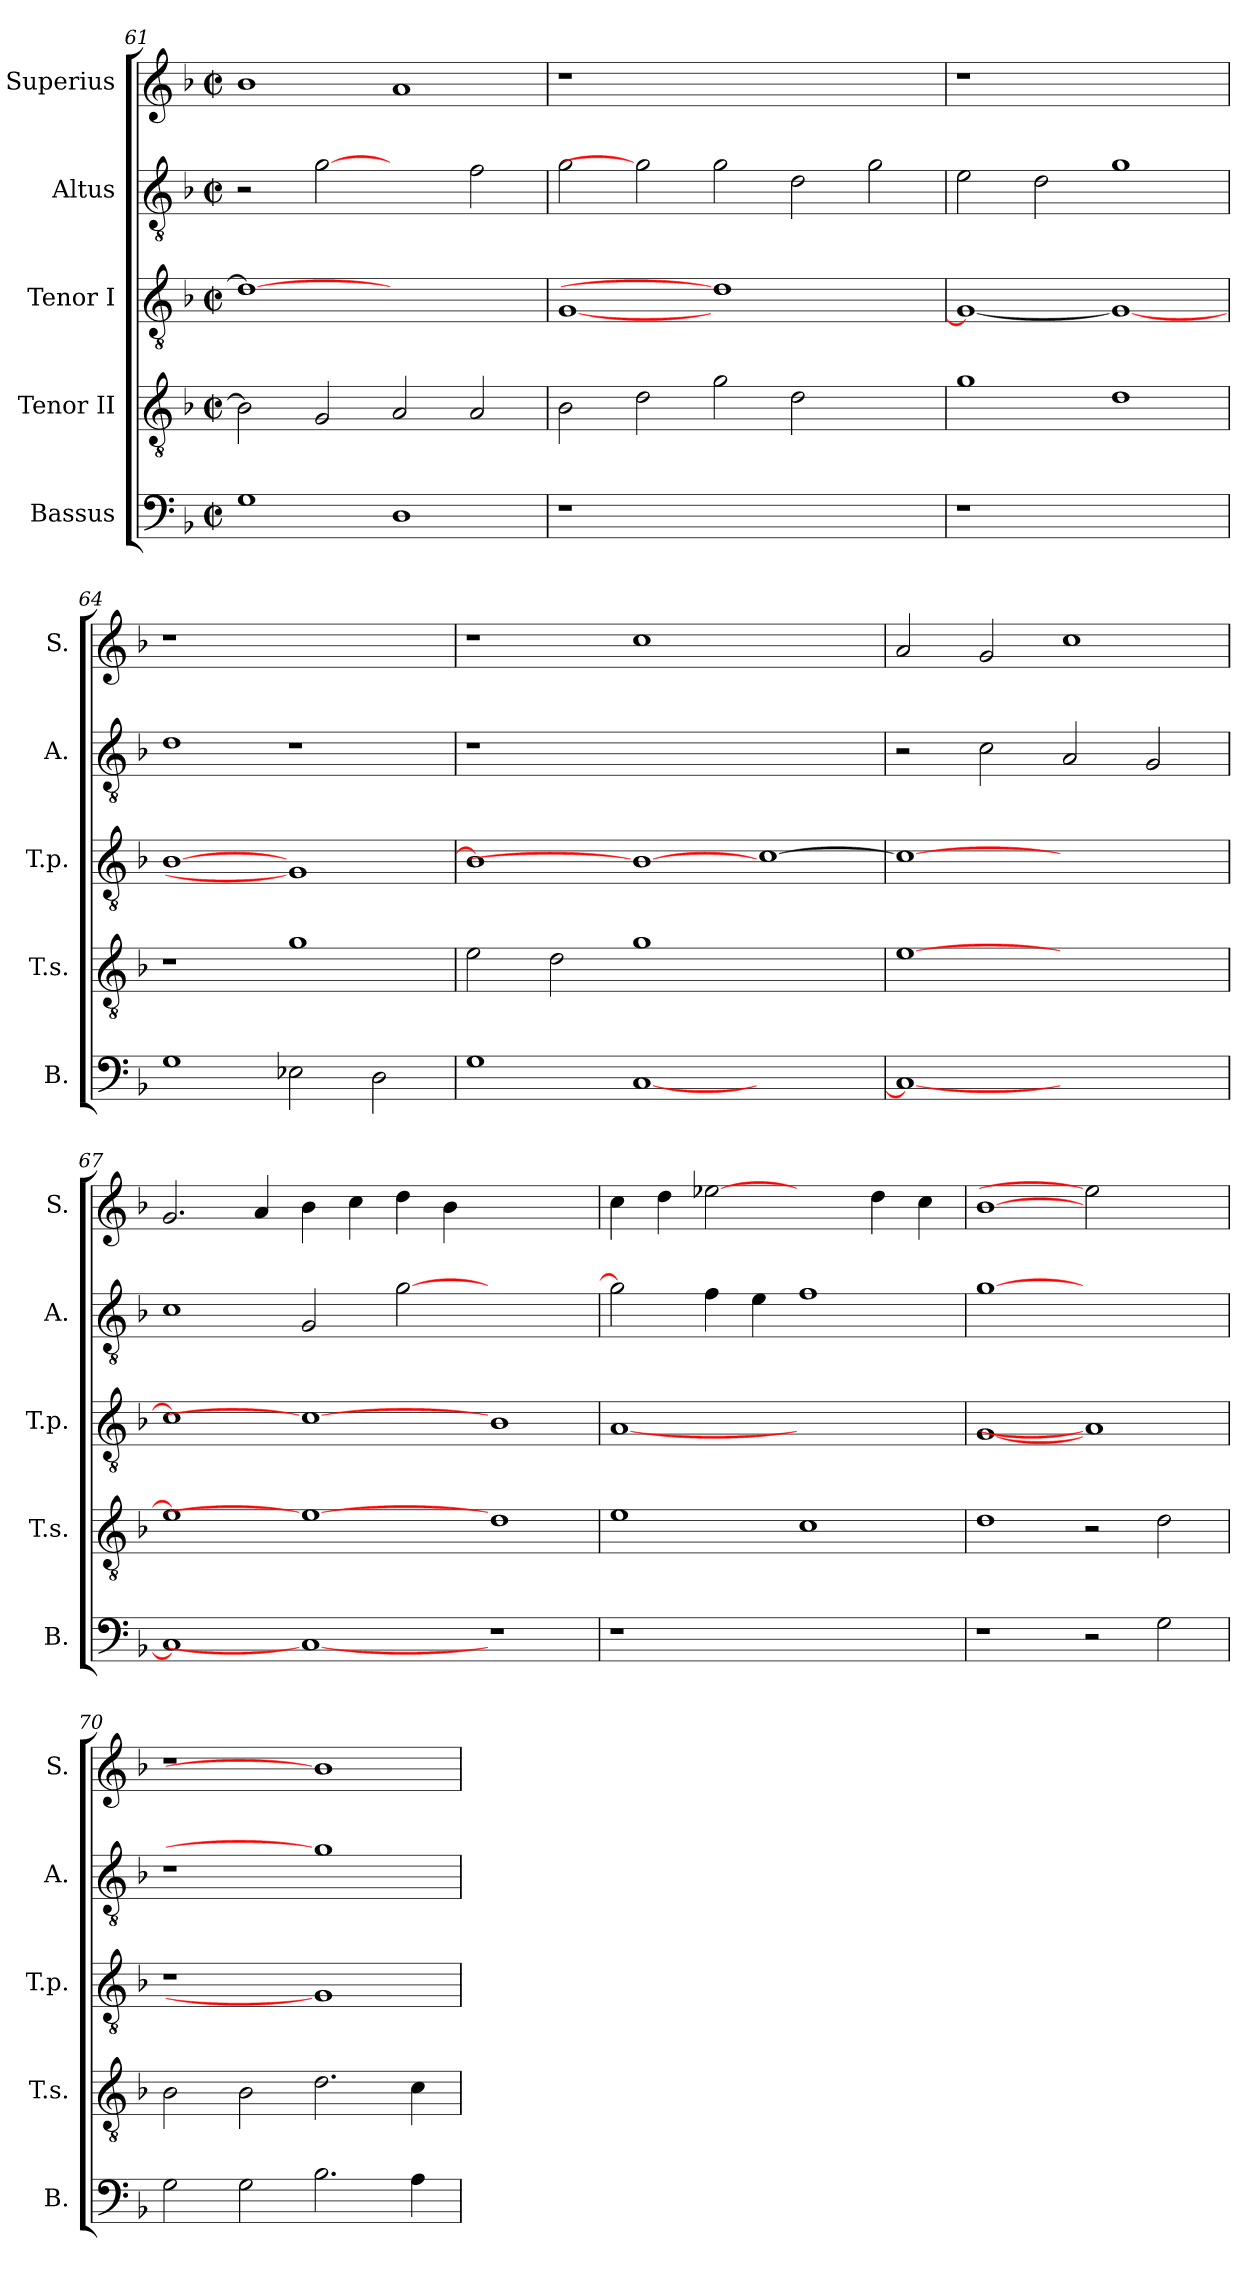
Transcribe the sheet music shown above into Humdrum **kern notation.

**kern	**kern	**kern	**kern	**kern
*part5	*part4	*part3	*part2	*part1
*staff5	*staff4	*staff3	*staff2	*staff1
*I"Bassus	*I"Tenor II	*I"Tenor I	*I"Altus	*I"Superius
*I'B.	*I'T.s.	*I'T.p.	*I'A.	*I'S.
*clefF4	*clefGv2	*clefGv2	*clefGv2	*clefG2
*	*ITrd7c12	*ITrd7c12	*ITrd7c12	*
*k[b-]	*k[b-]	*k[b-]	*k[b-]	*k[b-]
*F:	*F:	*F:	*F:	*F:
*M2/2	*M2/2	*M2/2	*M2/2	*M2/2
*met(c|)	*met(c|)	*met(c|)	*met(c|)	*met(c|)
=61	=61	=61	=61	=61
1Gi	2BB-i\]	1Di_>	2r	1b-i
.	2GGi/	.	[2Gi	.
1Di	2AAi/	1ryy	2ryy	1ai
.	2AAi/	.	2Fi\	.
=62	=62	=62	=62	=62
!LO:N:vis=1	!	!	!	!LO:N:vis=1
1r	2BB-i\	[<1GGi	2Gi\	1r
.	2Di\	.	2Gi]	.
1.ryy	2Gi\	1Di]	2Gi\	1.ryy
.	2Di\	.	2Di\	.
.	2ryy	2ryy	2Gi\	.
!!LO:PB:g=z
=63	=63	=63	=63	=63
!LO:N:vis=1	!	!	!	!LO:N:vis=1
1r	1Gi	1GGi_<	2Ei\	1r
.	.	.	2Di\	.
1ryy	1Di	1GGi_	1Gi	1ryy
=64	=64	=64	=64	=64
!	!	!	!	!LO:N:vis=1
1Gi	1r	[>1BB-i	1Di	1r
2E-Xi\	1Gi	1GGi]	1r	1ryy
2Di\	.	.	.	.
=65	=65	=65	=65	=65
!	!	!	!LO:N:vis=1	!
1Gi	2Ei\	1BB-i]	1r	1r
.	2Di\	.	.	.
[<1Ci	1Gi	1BB-i_	0ryy	1cci
1ryy	1ryy	[>1Ci	.	1ryy
=66	=66	=66	=66	=66
1Ci_<	[>1Ei	1Ci_>	2r	2ai/
.	.	.	2Ci\	2gi/
1ryy	1ryy	1ryy	2AAi/	1cci
.	.	.	2GGi/	.
=67	=67	=67	=67	=67
1Ci]	1Ei]	1Ci]	1Ci	2.gi/
.	.	.	.	4ai/
1Ci_	1Ei_	1Ci_	2GGi/	4b-i\
.	.	.	.	4cci\
.	.	.	[>2Gi\	4ddi\
.	.	.	.	4b-i\
1r	1Di	1BB-i	1ryy	1ryy
!!LO:LB:g=z
=68	=68	=68	=68	=68
!LO:N:vis=1	!	!	!	!
1r	1Ei	[1AAi	2Gi\]	4cci\
.	.	.	.	4ddi\
.	.	.	4Fi\	[2ee-Xi
.	.	.	4Ei\	.
1ryy	1Ci	1ryy	1Fi	2ryy
.	.	.	.	4ddi\
.	.	.	.	4cci\
=69	=69	=69	=69	=69
1r	1Di	[1GGi	[1Gi	[1b-i
2r	2r	1AAi]	1ryy	2ee-i]
2Gi\	2Di\	.	.	2ryy
=70	=70	=70	=70	=70
!	!	!LO:N:vis=1	!LO:N:vis=1	!LO:N:vis=1
2Gi\	2BB-i\	1r	1r	1r
2Gi\	2BB-i\	.	.	.
2.B-i\	2.Di\	1GGi]	1Gi]	1b-i]
4Ai\	4Ci\	.	.	.
=	=	=	=	=
*-	*-	*-	*-	*-
